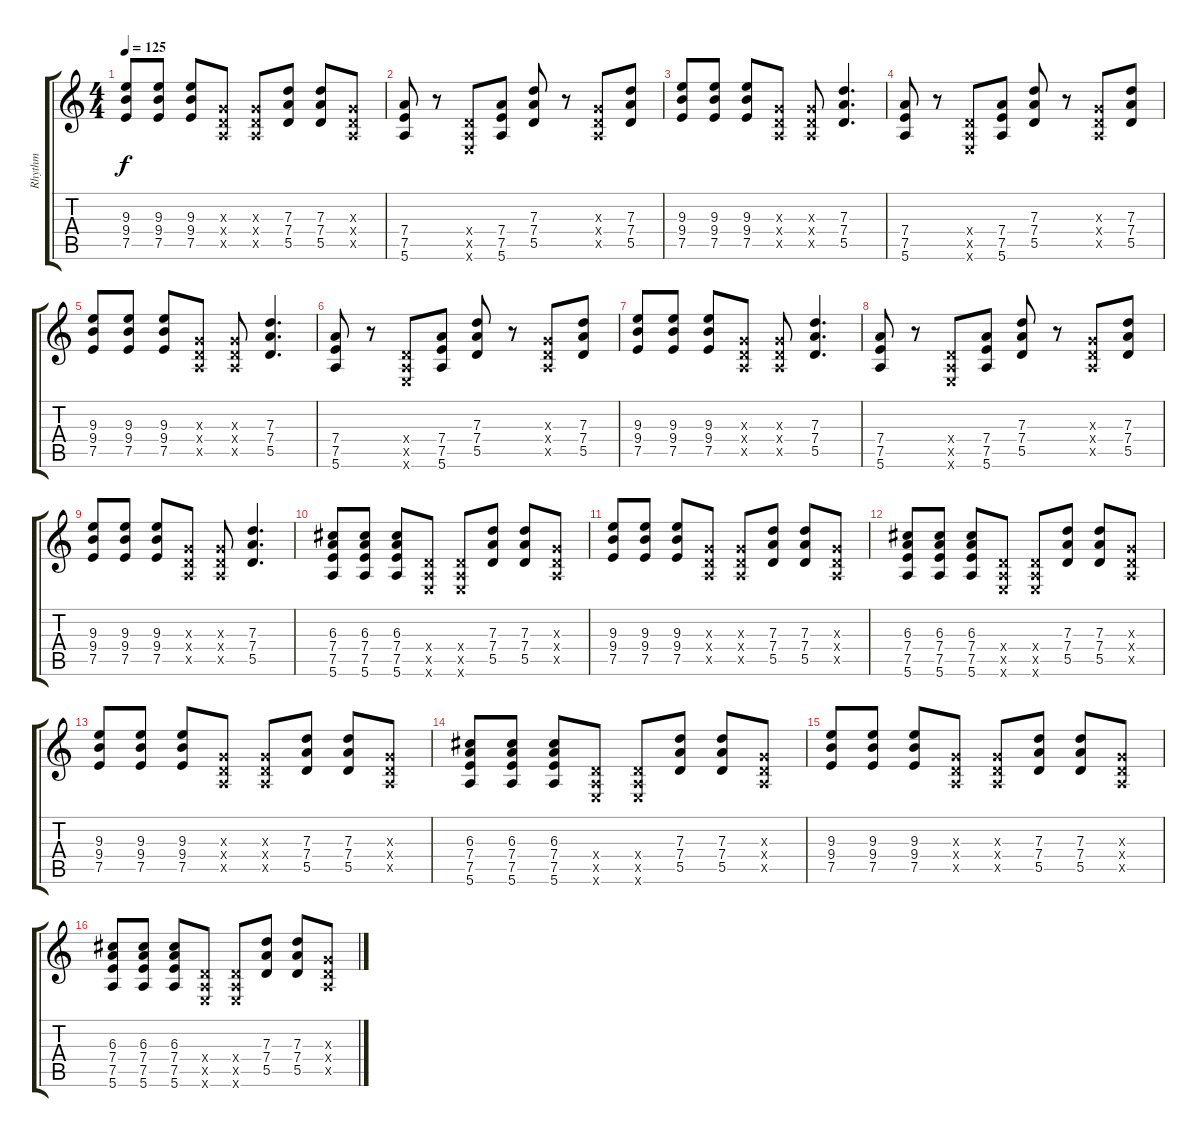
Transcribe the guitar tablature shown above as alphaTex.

\track ("Rhythm" "Rhythm") {instrument overdrivenguitar}
\staff {score tabs}
\tuning (E4 B3 G3 D3 A2 E2) {hide}
\ts (4 4)
\tempo 125
\clef g2
\ks c
(9.3 9.4 7.5).8{dy f} (9.3 9.4 7.5).8 (9.3 9.4 7.5).8 (0.3{x} 0.4{x} 0.5{x}).8 (0.3{x} 0.4{x} 0.5{x}).8 (7.3 7.4 5.5).8 (7.3 7.4 5.5).8 (0.3{x} 0.4{x} 0.5{x}).8 |
(7.4 7.5 5.6).8 r.8 (0.4{x} 0.5{x} 0.6{x}).8 (7.4 7.5 5.6).8 (7.3 7.4 5.5).8 r.8 (0.3{x} 0.4{x} 0.5{x}).8 (7.3 7.4 5.5).8 |
(9.3 9.4 7.5).8 (9.3 9.4 7.5).8 (9.3 9.4 7.5).8 (0.3{x} 0.4{x} 0.5{x}).8 (0.3{x} 0.4{x} 0.5{x}).8 (7.3 7.4 5.5).4{d} |
(7.4 7.5 5.6).8 r.8 (0.4{x} 0.5{x} 0.6{x}).8 (7.4 7.5 5.6).8 (7.3 7.4 5.5).8 r.8 (0.3{x} 0.4{x} 0.5{x}).8 (7.3 7.4 5.5).8 |
(9.3 9.4 7.5).8 (9.3 9.4 7.5).8 (9.3 9.4 7.5).8 (0.3{x} 0.4{x} 0.5{x}).8 (0.3{x} 0.4{x} 0.5{x}).8 (7.3 7.4 5.5).4{d} |
(7.4 7.5 5.6).8 r.8 (0.4{x} 0.5{x} 0.6{x}).8 (7.4 7.5 5.6).8 (7.3 7.4 5.5).8 r.8 (0.3{x} 0.4{x} 0.5{x}).8 (7.3 7.4 5.5).8 |
(9.3 9.4 7.5).8 (9.3 9.4 7.5).8 (9.3 9.4 7.5).8 (0.3{x} 0.4{x} 0.5{x}).8 (0.3{x} 0.4{x} 0.5{x}).8 (7.3 7.4 5.5).4{d} |
(7.4 7.5 5.6).8 r.8 (0.4{x} 0.5{x} 0.6{x}).8 (7.4 7.5 5.6).8 (7.3 7.4 5.5).8 r.8 (0.3{x} 0.4{x} 0.5{x}).8 (7.3 7.4 5.5).8 |
(9.3 9.4 7.5).8 (9.3 9.4 7.5).8 (9.3 9.4 7.5).8 (0.3{x} 0.4{x} 0.5{x}).8 (0.3{x} 0.4{x} 0.5{x}).8 (7.3 7.4 5.5).4{d} |
(6.3 7.4 7.5 5.6).8 (6.3 7.4 7.5 5.6).8 (6.3 7.4 7.5 5.6).8 (0.4{x} 0.5{x} 0.6{x}).8 (0.4{x} 0.5{x} 0.6{x}).8 (7.3 7.4 5.5).8 (7.3 7.4 5.5).8 (0.3{x} 0.4{x} 0.5{x}).8 |
(9.3 9.4 7.5).8 (9.3 9.4 7.5).8 (9.3 9.4 7.5).8 (0.3{x} 0.4{x} 0.5{x}).8 (0.3{x} 0.4{x} 0.5{x}).8 (7.3 7.4 5.5).8 (7.3 7.4 5.5).8 (0.3{x} 0.4{x} 0.5{x}).8 |
(6.3 7.4 7.5 5.6).8 (6.3 7.4 7.5 5.6).8 (6.3 7.4 7.5 5.6).8 (0.4{x} 0.5{x} 0.6{x}).8 (0.4{x} 0.5{x} 0.6{x}).8 (7.3 7.4 5.5).8 (7.3 7.4 5.5).8 (0.3{x} 0.4{x} 0.5{x}).8 |
(9.3 9.4 7.5).8 (9.3 9.4 7.5).8 (9.3 9.4 7.5).8 (0.3{x} 0.4{x} 0.5{x}).8 (0.3{x} 0.4{x} 0.5{x}).8 (7.3 7.4 5.5).8 (7.3 7.4 5.5).8 (0.3{x} 0.4{x} 0.5{x}).8 |
(6.3 7.4 7.5 5.6).8 (6.3 7.4 7.5 5.6).8 (6.3 7.4 7.5 5.6).8 (0.4{x} 0.5{x} 0.6{x}).8 (0.4{x} 0.5{x} 0.6{x}).8 (7.3 7.4 5.5).8 (7.3 7.4 5.5).8 (0.3{x} 0.4{x} 0.5{x}).8 |
(9.3 9.4 7.5).8 (9.3 9.4 7.5).8 (9.3 9.4 7.5).8 (0.3{x} 0.4{x} 0.5{x}).8 (0.3{x} 0.4{x} 0.5{x}).8 (7.3 7.4 5.5).8 (7.3 7.4 5.5).8 (0.3{x} 0.4{x} 0.5{x}).8 |
(6.3 7.4 7.5 5.6).8 (6.3 7.4 7.5 5.6).8 (6.3 7.4 7.5 5.6).8 (0.4{x} 0.5{x} 0.6{x}).8 (0.4{x} 0.5{x} 0.6{x}).8 (7.3 7.4 5.5).8 (7.3 7.4 5.5).8 (0.3{x} 0.4{x} 0.5{x}).8
